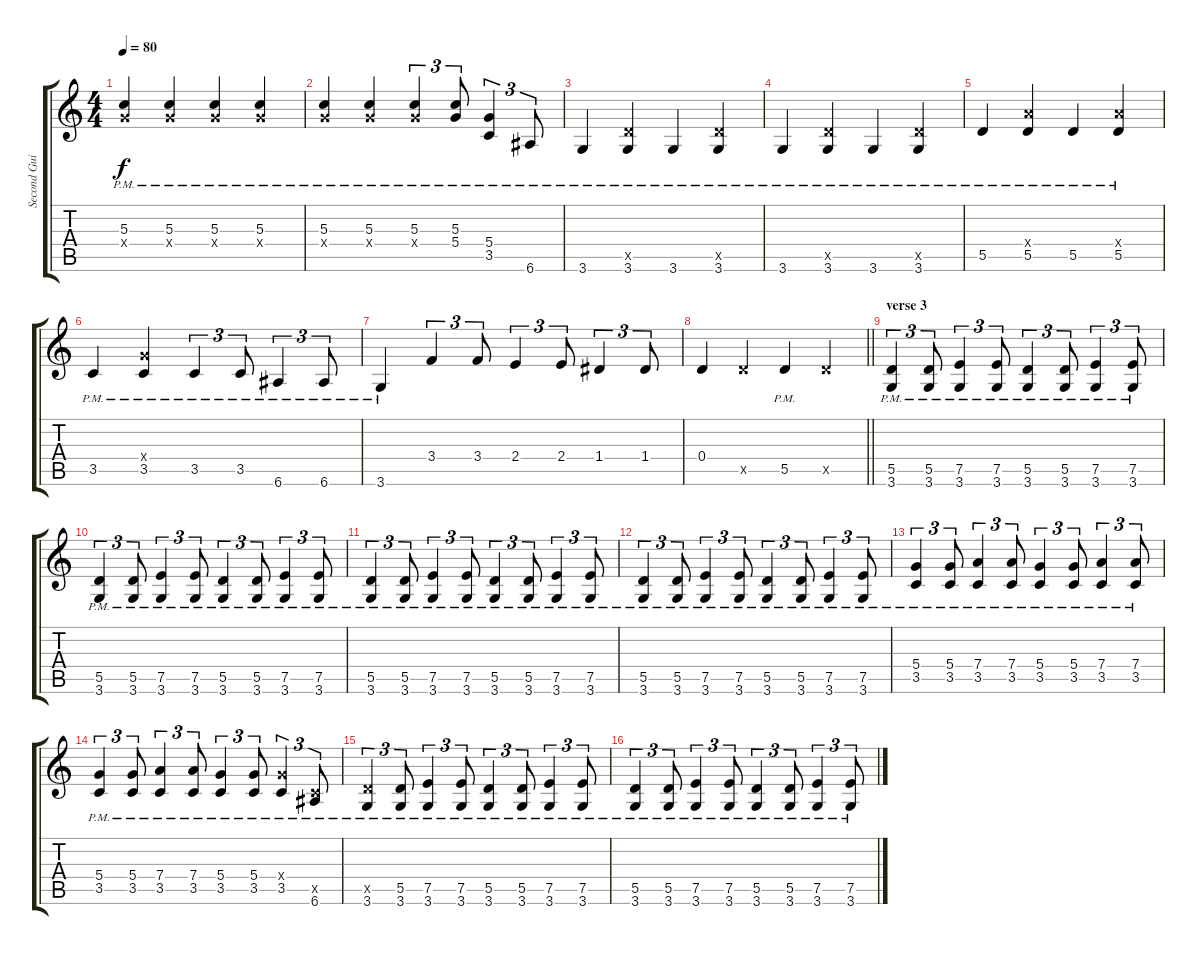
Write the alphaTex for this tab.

\track ("Second Guitar/Bass" "Second Gui") {instrument acousticbass}
\staff {score tabs}
\tuning (E4 B3 G3 D3 A2 E2) {hide}
\ts (4 4)
\tempo 80
\clef g2
\ks c
(5.3{pm} 5.4{x}).4{dy f} (5.3{pm} 5.4{x}).4 (5.3{pm} 5.4{x}).4 (5.3{pm} 5.4{x}).4 |
(5.3{pm} 5.4{x}).4 (5.3{pm} 5.4{x}).4 (5.3{pm} 5.4{x}).4{tu (3 2)} (5.3{pm} 5.4{pm}).8{tu (3 2)} (5.4{pm} 3.5{pm}).4{tu (3 2)} 6.6{pm}.8{tu (3 2)} |
3.6{pm}.4 (5.5{x} 3.6{pm}).4 3.6{pm}.4 (5.5{x} 3.6{pm}).4 |
3.6{pm}.4 (5.5{x} 3.6{pm}).4 3.6{pm}.4 (5.5{x} 3.6{pm}).4 |
5.5{pm}.4 (7.4{x} 5.5{pm}).4 5.5{pm}.4 (7.4{x} 5.5{pm}).4 |
3.5{pm}.4 (5.4{x} 3.5{pm}).4 3.5{pm}.4{tu (3 2)} 3.5{pm}.8{tu (3 2)} 6.6{pm}.4{tu (3 2)} 6.6{pm}.8{tu (3 2)} |
3.6{pm}.4 3.4.4{tu (3 2)} 3.4.8{tu (3 2)} 2.4.4{tu (3 2)} 2.4.8{tu (3 2)} 1.4.4{tu (3 2)} 1.4.8{tu (3 2)} |
\barLineRight lightlight
0.4.4 5.5{x}.4 5.5{pm}.4 5.5{x}.4 |
\section ("" "verse 3")
(5.5{pm} 3.6{pm}).4{tu (3 2) instrument acousticguitarsteel} (5.5{pm} 3.6{pm}).8{tu (3 2)} (7.5{pm} 3.6{pm}).4{tu (3 2)} (7.5{pm} 3.6{pm}).8{tu (3 2)} (5.5{pm} 3.6{pm}).4{tu (3 2)} (5.5{pm} 3.6{pm}).8{tu (3 2)} (7.5{pm} 3.6{pm}).4{tu (3 2)} (7.5{pm} 3.6{pm}).8{tu (3 2)} |
(5.5{pm} 3.6{pm}).4{tu (3 2)} (5.5{pm} 3.6{pm}).8{tu (3 2)} (7.5{pm} 3.6{pm}).4{tu (3 2)} (7.5{pm} 3.6{pm}).8{tu (3 2)} (5.5{pm} 3.6{pm}).4{tu (3 2)} (5.5{pm} 3.6{pm}).8{tu (3 2)} (7.5{pm} 3.6{pm}).4{tu (3 2)} (7.5{pm} 3.6{pm}).8{tu (3 2)} |
(5.5{pm} 3.6{pm}).4{tu (3 2)} (5.5{pm} 3.6{pm}).8{tu (3 2)} (7.5{pm} 3.6{pm}).4{tu (3 2)} (7.5{pm} 3.6{pm}).8{tu (3 2)} (5.5{pm} 3.6{pm}).4{tu (3 2)} (5.5{pm} 3.6{pm}).8{tu (3 2)} (7.5{pm} 3.6{pm}).4{tu (3 2)} (7.5{pm} 3.6{pm}).8{tu (3 2)} |
(5.5{pm} 3.6{pm}).4{tu (3 2)} (5.5{pm} 3.6{pm}).8{tu (3 2)} (7.5{pm} 3.6{pm}).4{tu (3 2)} (7.5{pm} 3.6{pm}).8{tu (3 2)} (5.5{pm} 3.6{pm}).4{tu (3 2)} (5.5{pm} 3.6{pm}).8{tu (3 2)} (7.5{pm} 3.6{pm}).4{tu (3 2)} (7.5{pm} 3.6{pm}).8{tu (3 2)} |
(5.4{pm} 3.5{pm}).4{tu (3 2)} (5.4{pm} 3.5{pm}).8{tu (3 2)} (7.4{pm} 3.5{pm}).4{tu (3 2)} (7.4{pm} 3.5{pm}).8{tu (3 2)} (5.4{pm} 3.5{pm}).4{tu (3 2)} (5.4{pm} 3.5{pm}).8{tu (3 2)} (7.4{pm} 3.5{pm}).4{tu (3 2)} (7.4{pm} 3.5{pm}).8{tu (3 2)} |
(5.4{pm} 3.5{pm}).4{tu (3 2)} (5.4{pm} 3.5{pm}).8{tu (3 2)} (7.4{pm} 3.5{pm}).4{tu (3 2)} (7.4{pm} 3.5{pm}).8{tu (3 2)} (5.4{pm} 3.5{pm}).4{tu (3 2)} (5.4{pm} 3.5{pm}).8{tu (3 2)} (5.4{x} 3.5{pm}).4{tu (3 2)} (3.5{x} 6.6{pm}).8{tu (3 2)} |
(5.5{x} 3.6{pm}).4{tu (3 2)} (5.5{pm} 3.6{pm}).8{tu (3 2)} (7.5{pm} 3.6{pm}).4{tu (3 2)} (7.5{pm} 3.6{pm}).8{tu (3 2)} (5.5{pm} 3.6{pm}).4{tu (3 2)} (5.5{pm} 3.6{pm}).8{tu (3 2)} (7.5{pm} 3.6{pm}).4{tu (3 2)} (7.5{pm} 3.6{pm}).8{tu (3 2)} |
(5.5{pm} 3.6{pm}).4{tu (3 2)} (5.5{pm} 3.6{pm}).8{tu (3 2)} (7.5{pm} 3.6{pm}).4{tu (3 2)} (7.5{pm} 3.6{pm}).8{tu (3 2)} (5.5{pm} 3.6{pm}).4{tu (3 2)} (5.5{pm} 3.6{pm}).8{tu (3 2)} (7.5{pm} 3.6{pm}).4{tu (3 2)} (7.5{pm} 3.6{pm}).8{tu (3 2)}
